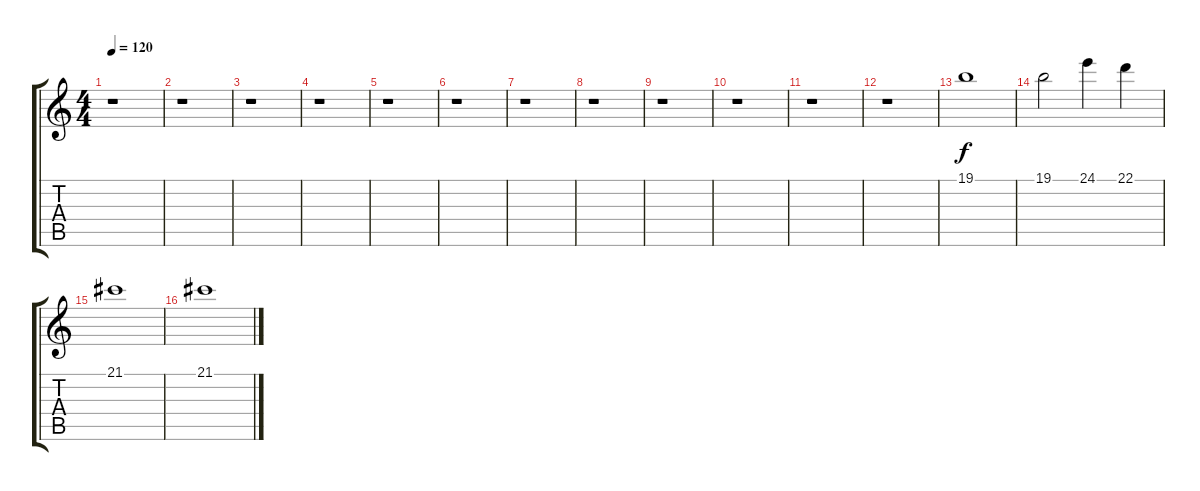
\track "" {instrument tremolostrings}
\staff {score tabs}
\tuning (E4 B3 G3 D3 A2 E2) {hide}
\ts (4 4)
\tempo 120
\clef g2
\ks c
r.1{dy f} |
r.1 |
r.1 |
r.1 |
r.1 |
r.1 |
r.1 |
r.1 |
r.1 |
r.1 |
r.1 |
r.1 |
19.1.1 |
19.1.2 24.1.4 22.1.4 |
21.1.1 |
21.1.1
